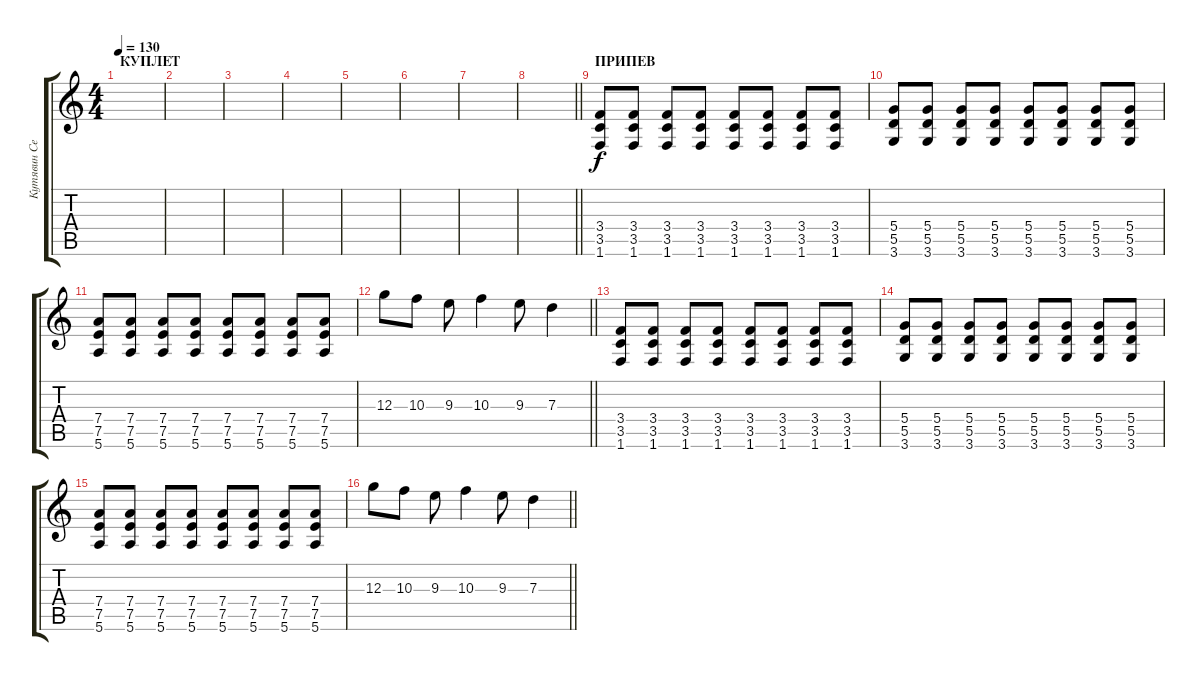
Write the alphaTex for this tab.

\track ("Кутявин Сергей" "Кутявин Се") {instrument distortionguitar}
\staff {score tabs}
\tuning (E4 B3 G3 D3 A2 E2) {hide}
\ts (4 4)
\section ("" "КУПЛЕТ")
\tempo 130
\clef g2
\ks c
|
|
|
|
|
|
|
\barLineRight lightlight
|
\section ("" "ПРИПЕВ")
(3.4 3.5 1.6).8 (3.4 3.5 1.6).8 (3.4 3.5 1.6).8 (3.4 3.5 1.6).8 (3.4 3.5 1.6).8 (3.4 3.5 1.6).8 (3.4 3.5 1.6).8 (3.4 3.5 1.6).8 |
(5.4 5.5 3.6).8 (5.4 5.5 3.6).8 (5.4 5.5 3.6).8 (5.4 5.5 3.6).8 (5.4 5.5 3.6).8 (5.4 5.5 3.6).8 (5.4 5.5 3.6).8 (5.4 5.5 3.6).8 |
(7.4 7.5 5.6).8 (7.4 7.5 5.6).8 (7.4 7.5 5.6).8 (7.4 7.5 5.6).8 (7.4 7.5 5.6).8 (7.4 7.5 5.6).8 (7.4 7.5 5.6).8 (7.4 7.5 5.6).8 |
\barLineRight lightlight
12.3.8 10.3.8 9.3.8 10.3.4 9.3.8 7.3.4 |
(3.4 3.5 1.6).8 (3.4 3.5 1.6).8 (3.4 3.5 1.6).8 (3.4 3.5 1.6).8 (3.4 3.5 1.6).8 (3.4 3.5 1.6).8 (3.4 3.5 1.6).8 (3.4 3.5 1.6).8 |
(5.4 5.5 3.6).8 (5.4 5.5 3.6).8 (5.4 5.5 3.6).8 (5.4 5.5 3.6).8 (5.4 5.5 3.6).8 (5.4 5.5 3.6).8 (5.4 5.5 3.6).8 (5.4 5.5 3.6).8 |
(7.4 7.5 5.6).8 (7.4 7.5 5.6).8 (7.4 7.5 5.6).8 (7.4 7.5 5.6).8 (7.4 7.5 5.6).8 (7.4 7.5 5.6).8 (7.4 7.5 5.6).8 (7.4 7.5 5.6).8 |
\barLineRight lightlight
12.3.8 10.3.8 9.3.8 10.3.4 9.3.8 7.3.4
